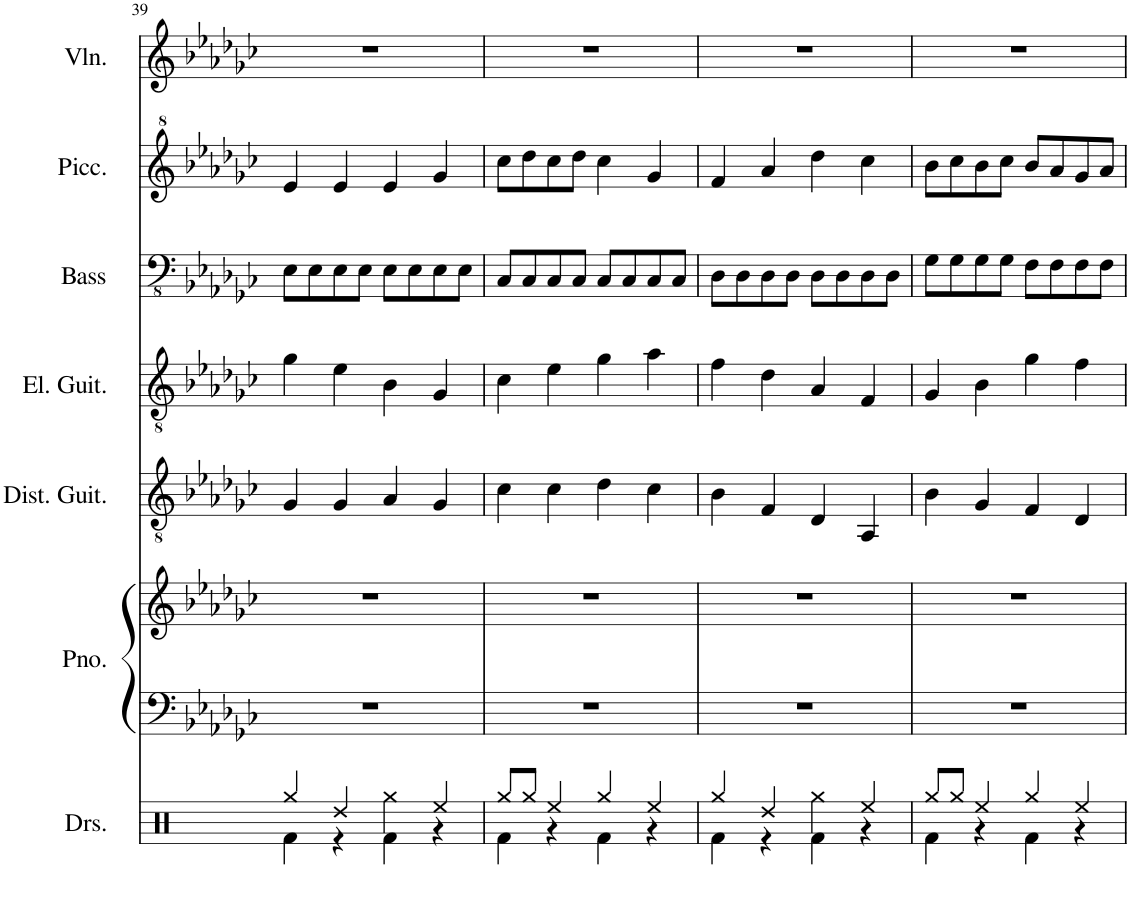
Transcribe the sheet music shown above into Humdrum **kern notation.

**kern	**kern	**kern	**kern	**kern	**kern	**kern	**kern
*part7	*part6	*part6	*part5	*part4	*part3	*part2	*part1
*staff8	*staff7	*staff6	*staff5	*staff4	*staff3	*staff2	*staff1
*I"Drumset	*I"Piano	*	*I"Distorted Guitar	*I"Electric Guitar	*I"Acoustic Bass	*I"Piccolo	*I"Violin
*I'Drs.	*I'Pno.	*	*I'Dist. Guit.	*I'El. Guit.	*I'Bass	*I'Picc.	*I'Vln.
!!LO:PB:g=z
*clefX	*clefF4	*clefG2	*clefGv2	*clefGv2	*clefFv4	*clefG^2	*clefG2
*	*	*	*	*	*	*Trd-7c-12	*
*k[]	*k[b-e-a-d-g-c-]	*k[b-e-a-d-g-c-]	*k[b-e-a-d-g-c-]	*k[b-e-a-d-g-c-]	*k[b-e-a-d-g-c-]	*k[b-e-a-d-g-c-]	*k[b-e-a-d-g-c-]
*M4/4	*M4/4	*M4/4	*M4/4	*M4/4	*M4/4	*M4/4	*M4/4
=39	=39	=39	=39	=39	=39	=39	=39
*^	*	*	*	*	*	*	*
4Rgg/	4Rf\	1r	1r	4G-/	4g-\	8EE-\L	4ee-/	1r
.	.	.	.	.	.	8EE-\	.	.
4Rdd/	4r	.	.	4G-/	4e-\	8EE-\	4ee-/	.
.	.	.	.	.	.	8EE-\J	.	.
4Rgg\	4Rf\	.	.	4A-/	4B-\	8EE-\L	4ee-/	.
.	.	.	.	.	.	8EE-\	.	.
4Ree/	4r	.	.	4G-/	4G-/	8EE-\	4gg-/	.
.	.	.	.	.	.	8EE-\J	.	.
=40	=40	=40	=40	=40	=40	=40	=40	=40
8Rgg/L	4Rf\	1r	1r	4c-\	4c-\	8CC-/L	8ccc-\L	1r
8Rgg/J	.	.	.	.	.	8CC-/	8ddd-\	.
4Ree/	4r	.	.	4c-\	4e-\	8CC-/	8ccc-\	.
.	.	.	.	.	.	8CC-/J	8ddd-\J	.
4Rgg/	4Rf\	.	.	4d-\	4g-\	8CC-/L	4ccc-\	.
.	.	.	.	.	.	8CC-/	.	.
4Ree/	4r	.	.	4c-\	4a-\	8CC-/	4gg-/	.
.	.	.	.	.	.	8CC-/J	.	.
=41	=41	=41	=41	=41	=41	=41	=41	=41
4Rgg/	4Rf\	1r	1r	4B-\	4f\	8DD-\L	4ff/	1r
.	.	.	.	.	.	8DD-\	.	.
4Rdd/	4r	.	.	4F/	4d-\	8DD-\	4aa-/	.
.	.	.	.	.	.	8DD-\J	.	.
4Rgg\	4Rf\	.	.	4D-/	4A-/	8DD-\L	4ddd-\	.
.	.	.	.	.	.	8DD-\	.	.
4Ree/	4r	.	.	4AA-/	4F/	8DD-\	4ccc-\	.
.	.	.	.	.	.	8DD-\J	.	.
=42	=42	=42	=42	=42	=42	=42	=42	=42
8Rgg/L	4Rf\	1r	1r	4B-\	4G-/	8GG-\L	8bb-\L	1r
8Rgg/J	.	.	.	.	.	8GG-\	8ccc-\	.
4Ree/	4r	.	.	4G-/	4B-\	8GG-\	8bb-\	.
.	.	.	.	.	.	8GG-\J	8ccc-\J	.
4Rgg/	4Rf\	.	.	4F/	4g-\	8FF\L	8bb-/L	.
.	.	.	.	.	.	8FF\	8aa-/	.
4Ree/	4r	.	.	4D-/	4f\	8FF\	8gg-/	.
.	.	.	.	.	.	8FF\J	8aa-/J	.
*v	*v	*	*	*	*	*	*	*
=	=	=	=	=	=	=	=
*-	*-	*-	*-	*-	*-	*-	*-
